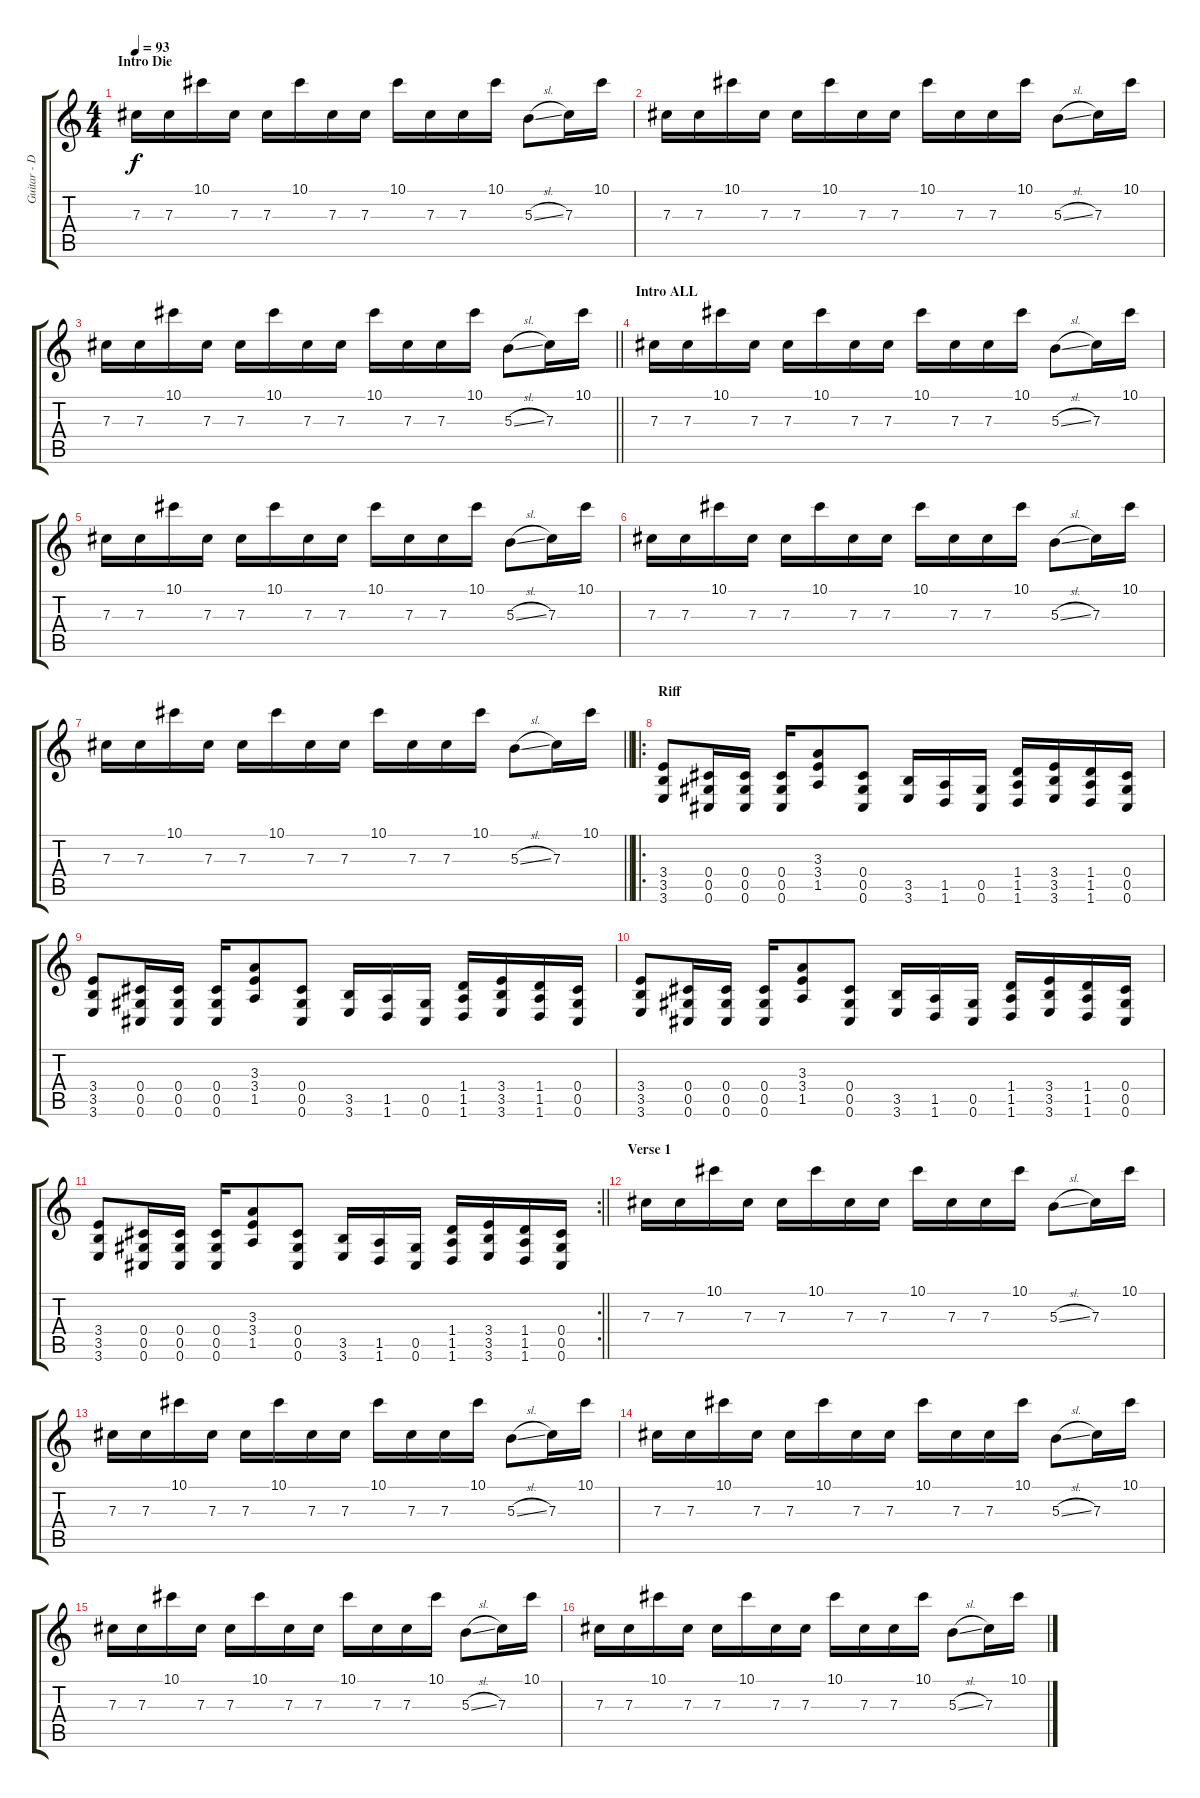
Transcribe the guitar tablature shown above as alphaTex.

\track ("Guitar - Die" "Guitar - D") {instrument overdrivenguitar}
\staff {score tabs}
\tuning (Eb4 Bb3 Gb3 Db3 Ab2 Db2) {hide}
\ts (4 4)
\section ("" "Intro Die")
\tempo 93
\clef g2
\ks c
7.3.16{dy f instrument overdrivenguitar} 7.3.16 10.1.16 7.3.16 7.3.16 10.1.16 7.3.16 7.3.16 10.1.16 7.3.16 7.3.16 10.1.16 5.3{sl}.8 7.3.16 10.1.16 |
7.3.16 7.3.16 10.1.16 7.3.16 7.3.16 10.1.16 7.3.16 7.3.16 10.1.16 7.3.16 7.3.16 10.1.16 5.3{sl}.8 7.3.16 10.1.16 |
\barLineRight lightlight
7.3.16 7.3.16 10.1.16 7.3.16 7.3.16 10.1.16 7.3.16 7.3.16 10.1.16 7.3.16 7.3.16 10.1.16 5.3{sl}.8 7.3.16 10.1.16 |
\section ("" "Intro ALL")
7.3.16 7.3.16 10.1.16 7.3.16 7.3.16 10.1.16 7.3.16 7.3.16 10.1.16 7.3.16 7.3.16 10.1.16 5.3{sl}.8 7.3.16 10.1.16 |
7.3.16 7.3.16 10.1.16 7.3.16 7.3.16 10.1.16 7.3.16 7.3.16 10.1.16 7.3.16 7.3.16 10.1.16 5.3{sl}.8 7.3.16 10.1.16 |
7.3.16 7.3.16 10.1.16 7.3.16 7.3.16 10.1.16 7.3.16 7.3.16 10.1.16 7.3.16 7.3.16 10.1.16 5.3{sl}.8 7.3.16 10.1.16 |
\barLineRight lightlight
7.3.16 7.3.16 10.1.16 7.3.16 7.3.16 10.1.16 7.3.16 7.3.16 10.1.16 7.3.16 7.3.16 10.1.16 5.3{sl}.8 7.3.16 10.1.16 |
\ro
\section ("" "Riff")
(3.4 3.5 3.6).8 (0.4 0.5 0.6).16 (0.4 0.5 0.6).16 (0.4 0.5 0.6).16 (3.3 3.4 1.5).8 (0.4 0.5 0.6).8 (3.5 3.6).16 (1.5 1.6).16 (0.5 0.6).16 (1.4 1.5 1.6).16 (3.4 3.5 3.6).16 (1.4 1.5 1.6).16 (0.4 0.5 0.6).16 |
(3.4 3.5 3.6).8 (0.4 0.5 0.6).16 (0.4 0.5 0.6).16 (0.4 0.5 0.6).16 (3.3 3.4 1.5).8 (0.4 0.5 0.6).8 (3.5 3.6).16 (1.5 1.6).16 (0.5 0.6).16 (1.4 1.5 1.6).16 (3.4 3.5 3.6).16 (1.4 1.5 1.6).16 (0.4 0.5 0.6).16 |
(3.4 3.5 3.6).8 (0.4 0.5 0.6).16 (0.4 0.5 0.6).16 (0.4 0.5 0.6).16 (3.3 3.4 1.5).8 (0.4 0.5 0.6).8 (3.5 3.6).16 (1.5 1.6).16 (0.5 0.6).16 (1.4 1.5 1.6).16 (3.4 3.5 3.6).16 (1.4 1.5 1.6).16 (0.4 0.5 0.6).16 |
\rc 2
\barLineRight lightlight
(3.4 3.5 3.6).8 (0.4 0.5 0.6).16 (0.4 0.5 0.6).16 (0.4 0.5 0.6).16 (3.3 3.4 1.5).8 (0.4 0.5 0.6).8 (3.5 3.6).16 (1.5 1.6).16 (0.5 0.6).16 (1.4 1.5 1.6).16 (3.4 3.5 3.6).16 (1.4 1.5 1.6).16 (0.4 0.5 0.6).16 |
\section ("" "Verse 1")
7.3.16 7.3.16 10.1.16 7.3.16 7.3.16 10.1.16 7.3.16 7.3.16 10.1.16 7.3.16 7.3.16 10.1.16 5.3{sl}.8 7.3.16 10.1.16 |
7.3.16 7.3.16 10.1.16 7.3.16 7.3.16 10.1.16 7.3.16 7.3.16 10.1.16 7.3.16 7.3.16 10.1.16 5.3{sl}.8 7.3.16 10.1.16 |
7.3.16 7.3.16 10.1.16 7.3.16 7.3.16 10.1.16 7.3.16 7.3.16 10.1.16 7.3.16 7.3.16 10.1.16 5.3{sl}.8 7.3.16 10.1.16 |
7.3.16 7.3.16 10.1.16 7.3.16 7.3.16 10.1.16 7.3.16 7.3.16 10.1.16 7.3.16 7.3.16 10.1.16 5.3{sl}.8 7.3.16 10.1.16 |
7.3.16 7.3.16 10.1.16 7.3.16 7.3.16 10.1.16 7.3.16 7.3.16 10.1.16 7.3.16 7.3.16 10.1.16 5.3{sl}.8 7.3.16 10.1.16
